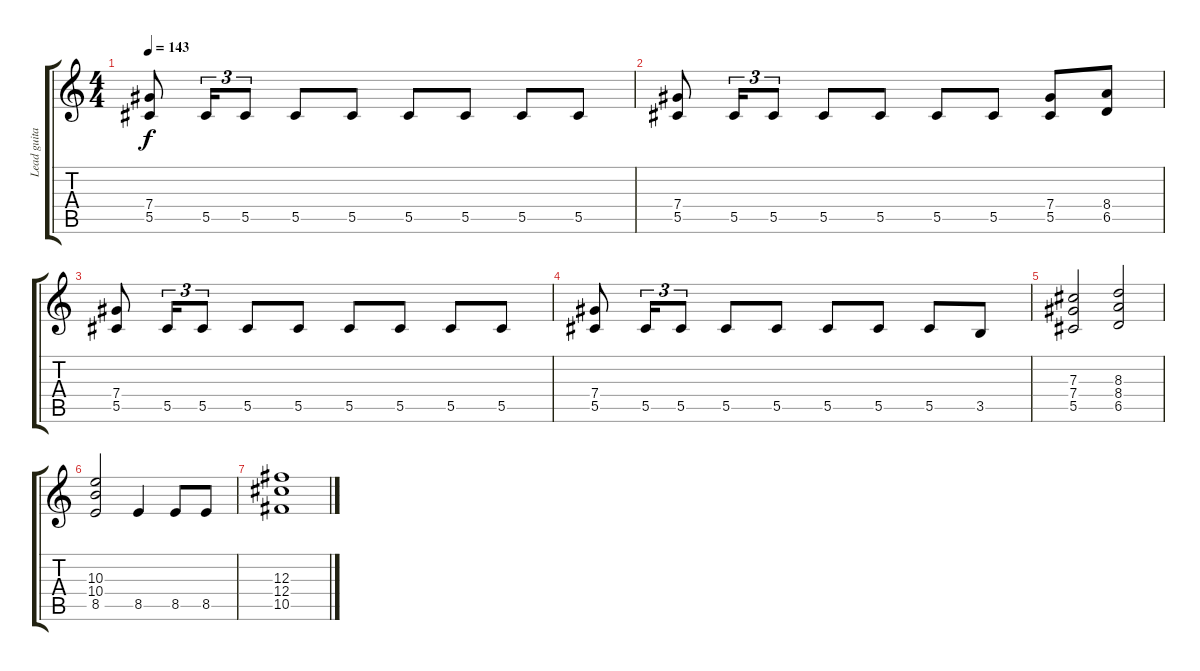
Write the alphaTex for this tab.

\track ("Lead guitar" "Lead guita") {instrument overdrivenguitar}
\staff {score tabs}
\tuning (Eb4 Bb3 Gb3 Db3 Ab2 Eb2) {hide}
\ts (4 4)
\tempo 143
\clef g2
\ks c
(7.4 5.5).8{dy f} 5.5.16{tu (3 2)} 5.5.8{tu (3 2)} 5.5.8 5.5.8 5.5.8 5.5.8 5.5.8 5.5.8 |
(7.4 5.5).8 5.5.16{tu (3 2)} 5.5.8{tu (3 2)} 5.5.8 5.5.8 5.5.8 5.5.8 (7.4 5.5).8 (8.4 6.5).8 |
(7.4 5.5).8 5.5.16{tu (3 2)} 5.5.8{tu (3 2)} 5.5.8 5.5.8 5.5.8 5.5.8 5.5.8 5.5.8 |
(7.4 5.5).8 5.5.16{tu (3 2)} 5.5.8{tu (3 2)} 5.5.8 5.5.8 5.5.8 5.5.8 5.5.8 3.5.8 |
(7.3 7.4 5.5).2 (8.3 8.4 6.5).2 |
(10.3 10.4 8.5).2 8.5.4 8.5.8 8.5.8 |
(12.3 12.4 10.5).1
